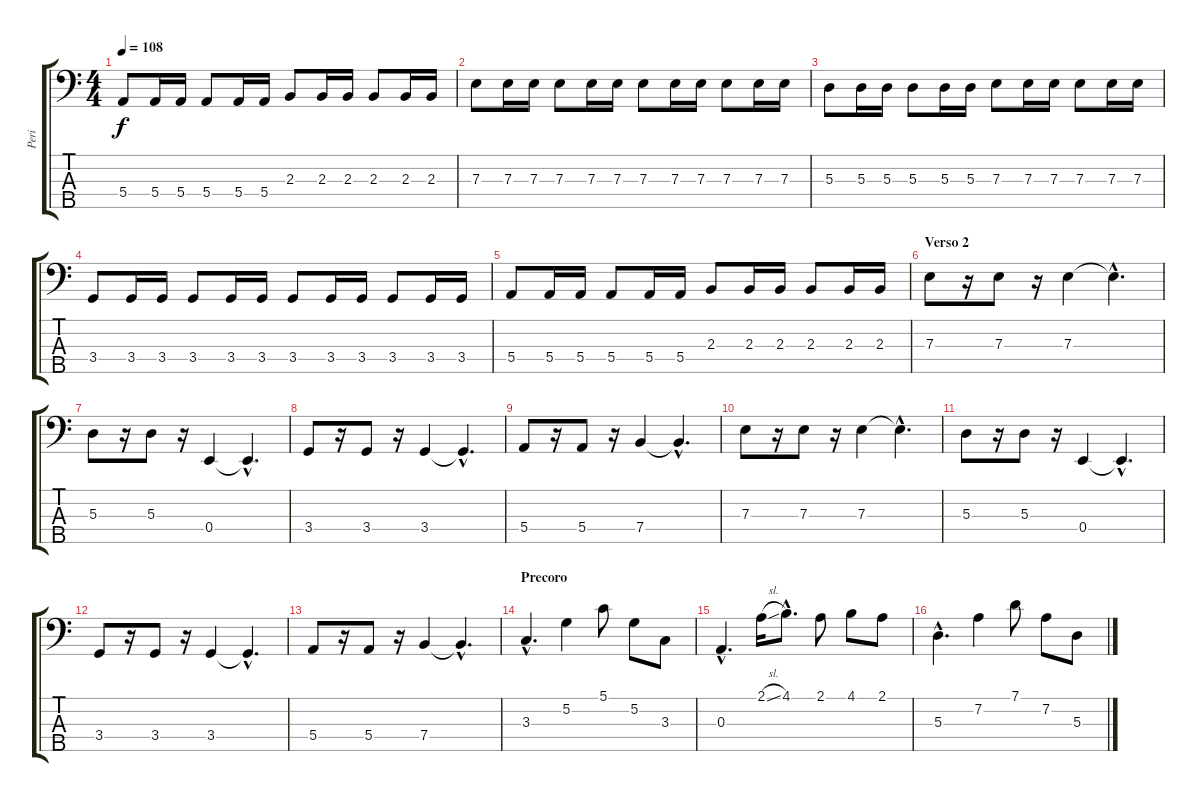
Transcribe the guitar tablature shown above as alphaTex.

\track ("Peri" "Peri") {instrument electricbassfinger}
\staff {score tabs}
\tuning (G2 D2 A1 E1 B0) {hide}
\ts (4 4)
\tempo 108
\clef f4
\ks c
5.4.8{dy f} 5.4.16 5.4.16 5.4.8 5.4.16 5.4.16 2.3.8 2.3.16 2.3.16 2.3.8 2.3.16 2.3.16 |
7.3.8 7.3.16 7.3.16 7.3.8 7.3.16 7.3.16 7.3.8 7.3.16 7.3.16 7.3.8 7.3.16 7.3.16 |
5.3.8 5.3.16 5.3.16 5.3.8 5.3.16 5.3.16 7.3.8 7.3.16 7.3.16 7.3.8 7.3.16 7.3.16 |
3.4.8 3.4.16 3.4.16 3.4.8 3.4.16 3.4.16 3.4.8 3.4.16 3.4.16 3.4.8 3.4.16 3.4.16 |
5.4.8 5.4.16 5.4.16 5.4.8 5.4.16 5.4.16 2.3.8 2.3.16 2.3.16 2.3.8 2.3.16 2.3.16 |
\section ("" "Verso 2")
7.3.8 r.16 7.3.8 r.16 7.3.4 7.3{hac t}.4{d} |
5.3.8 r.16 5.3.8 r.16 0.4.4 0.4{hac t}.4{d} |
3.4.8 r.16 3.4.8 r.16 3.4.4 3.4{hac t}.4{d} |
5.4.8 r.16 5.4.8 r.16 7.4.4 7.4{hac t}.4{d} |
7.3.8 r.16 7.3.8 r.16 7.3.4 7.3{hac t}.4{d} |
5.3.8 r.16 5.3.8 r.16 0.4.4 0.4{hac t}.4{d} |
3.4.8 r.16 3.4.8 r.16 3.4.4 3.4{hac t}.4{d} |
5.4.8 r.16 5.4.8 r.16 7.4.4 7.4{hac t}.4{d} |
\section ("" "Precoro")
3.3{hac}.4{d} 5.2.4 5.1.8 5.2.8 3.3.8 |
0.3{hac}.4{d} 2.1{sl}.16 4.1{hac}.8{d} 2.1.8 4.1.8 2.1.8 |
5.3{hac}.4{d} 7.2.4 7.1.8 7.2.8 5.3.8
